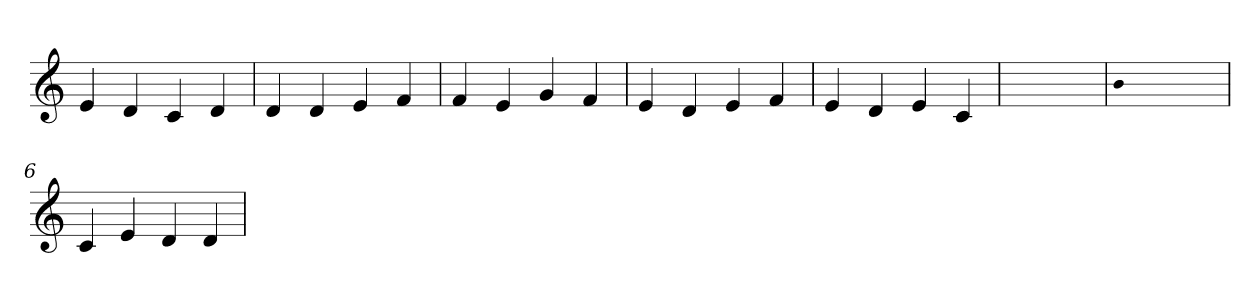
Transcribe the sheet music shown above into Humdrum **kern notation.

**kern
*part1
*staff1
*clefG2
=1
4e
4d
4c
4d
=2
4d
4d
4e
4f
=3
4f
4e
4g
4f
=4
4e
4d
4e
4f
=5
4e
4d
4e
4c
=6
1ryy
=6
qqb
1ryy
=6
4c
4e
4d
4d
=
*-
